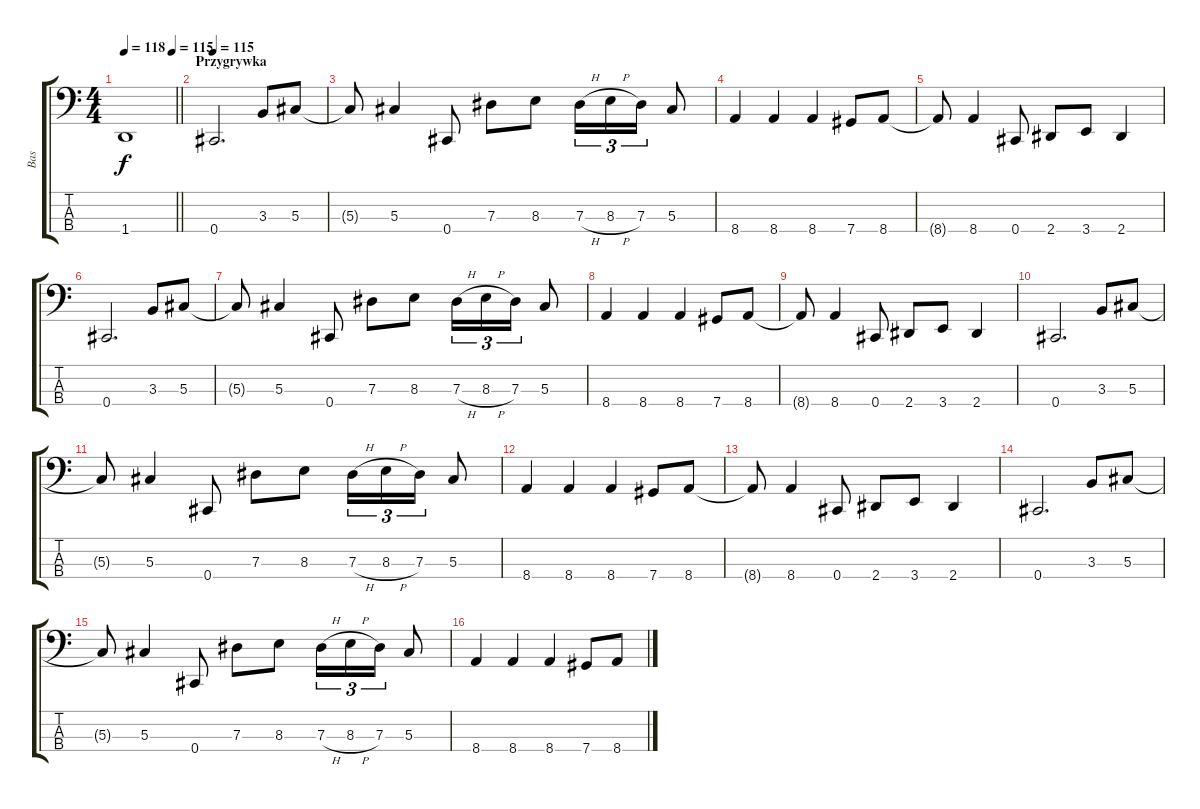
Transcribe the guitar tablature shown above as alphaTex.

\track ("Bas" "Bas") {instrument electricbassfinger}
\staff {score tabs}
\tuning (Gb2 Db2 Ab1 Db1) {hide}
\ts (4 4)
\tempo 118
\tempo (115 0.9375)
\clef f4
\barLineRight lightlight
\ks c
1.4{t}.1{dy f} |
\section ("" "Przygrywka")
\tempo 115
0.4.2{d volume 12} 3.3.8 5.3.8 |
5.3{t}.8 5.3.4 0.4.8 7.3.8 8.3.8 7.3{h}.16{tu (3 2)} 8.3{h}.16{tu (3 2)} 7.3.16{tu (3 2)} 5.3.8 |
8.4.4 8.4.4 8.4.4 7.4.8 8.4.8 |
8.4{t}.8 8.4.4 0.4.8 2.4.8 3.4.8 2.4.4 |
0.4.2{d} 3.3.8 5.3.8 |
5.3{t}.8 5.3.4 0.4.8 7.3.8 8.3.8 7.3{h}.16{tu (3 2)} 8.3{h}.16{tu (3 2)} 7.3.16{tu (3 2)} 5.3.8 |
8.4.4 8.4.4 8.4.4 7.4.8 8.4.8 |
8.4{t}.8 8.4.4 0.4.8 2.4.8 3.4.8 2.4.4 |
0.4.2{d} 3.3.8 5.3.8 |
5.3{t}.8 5.3.4 0.4.8 7.3.8 8.3.8 7.3{h}.16{tu (3 2)} 8.3{h}.16{tu (3 2)} 7.3.16{tu (3 2)} 5.3.8 |
8.4.4 8.4.4 8.4.4 7.4.8 8.4.8 |
8.4{t}.8 8.4.4 0.4.8 2.4.8 3.4.8 2.4.4 |
0.4.2{d} 3.3.8 5.3.8 |
5.3{t}.8 5.3.4 0.4.8 7.3.8 8.3.8 7.3{h}.16{tu (3 2)} 8.3{h}.16{tu (3 2)} 7.3.16{tu (3 2)} 5.3.8 |
8.4.4 8.4.4 8.4.4 7.4.8 8.4.8
